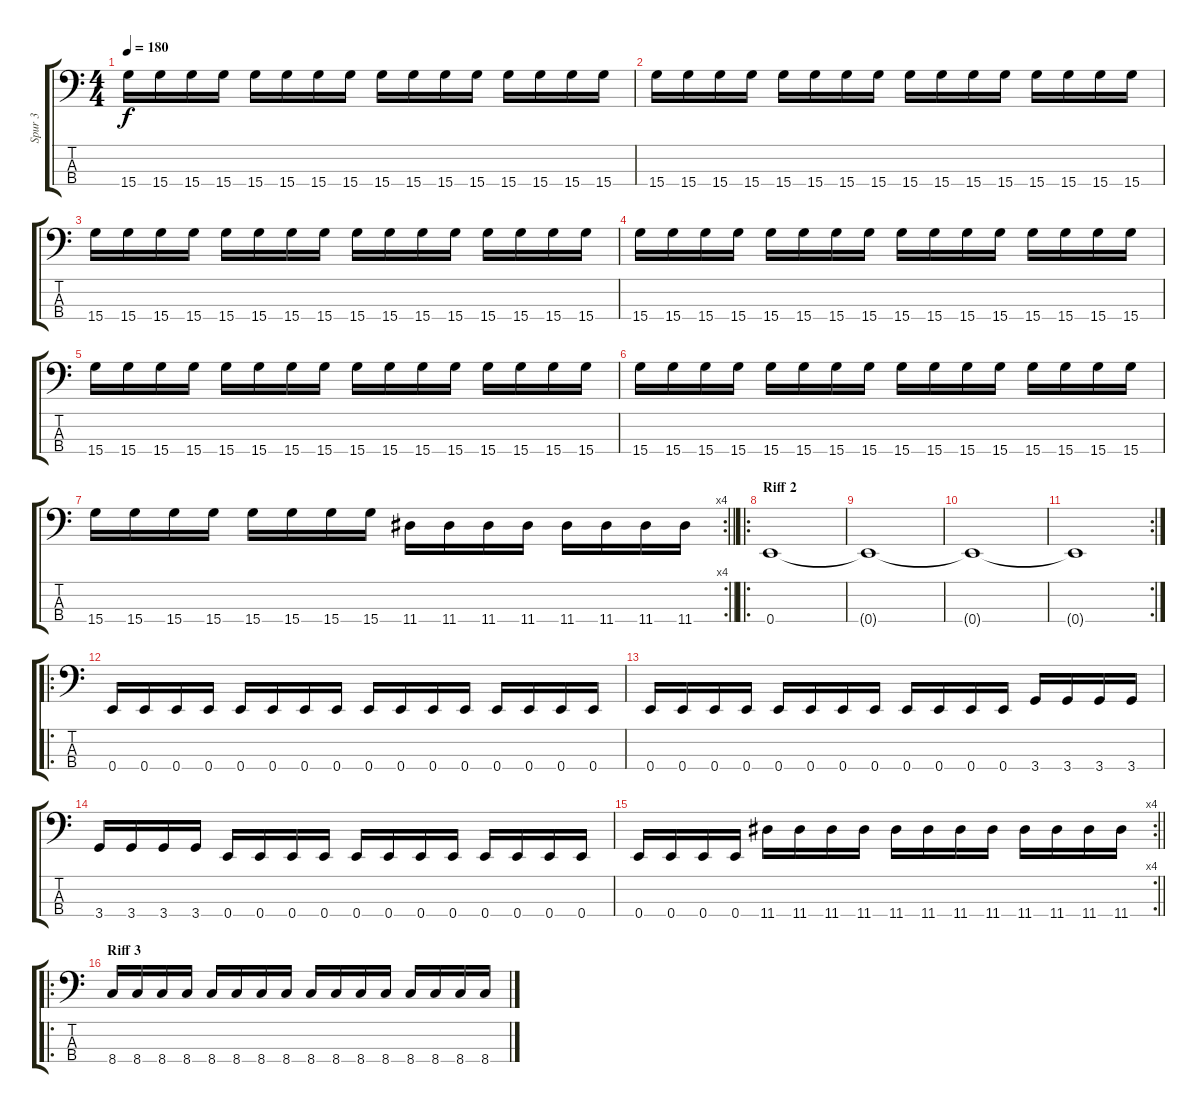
\track ("Spur 3" "Spur 3") {instrument electricbasspick}
\staff {score tabs}
\tuning (G2 D2 A1 E1) {hide}
\ts (4 4)
\tempo 180
\clef f4
\ks c
15.4.16{dy f} 15.4.16 15.4.16 15.4.16 15.4.16 15.4.16 15.4.16 15.4.16 15.4.16 15.4.16 15.4.16 15.4.16 15.4.16 15.4.16 15.4.16 15.4.16 |
15.4.16 15.4.16 15.4.16 15.4.16 15.4.16 15.4.16 15.4.16 15.4.16 15.4.16 15.4.16 15.4.16 15.4.16 15.4.16 15.4.16 15.4.16 15.4.16 |
15.4.16 15.4.16 15.4.16 15.4.16 15.4.16 15.4.16 15.4.16 15.4.16 15.4.16 15.4.16 15.4.16 15.4.16 15.4.16 15.4.16 15.4.16 15.4.16 |
15.4.16 15.4.16 15.4.16 15.4.16 15.4.16 15.4.16 15.4.16 15.4.16 15.4.16 15.4.16 15.4.16 15.4.16 15.4.16 15.4.16 15.4.16 15.4.16 |
15.4.16 15.4.16 15.4.16 15.4.16 15.4.16 15.4.16 15.4.16 15.4.16 15.4.16 15.4.16 15.4.16 15.4.16 15.4.16 15.4.16 15.4.16 15.4.16 |
15.4.16 15.4.16 15.4.16 15.4.16 15.4.16 15.4.16 15.4.16 15.4.16 15.4.16 15.4.16 15.4.16 15.4.16 15.4.16 15.4.16 15.4.16 15.4.16 |
\rc 4
\barLineRight lightlight
15.4.16 15.4.16 15.4.16 15.4.16 15.4.16 15.4.16 15.4.16 15.4.16 11.4.16 11.4.16 11.4.16 11.4.16 11.4.16 11.4.16 11.4.16 11.4.16 |
\ro
\section ("" "Riff 2")
0.4.1 |
0.4{t}.1 |
0.4{t}.1 |
\rc 2
0.4{t}.1 |
\ro
0.4.16 0.4.16 0.4.16 0.4.16 0.4.16 0.4.16 0.4.16 0.4.16 0.4.16 0.4.16 0.4.16 0.4.16 0.4.16 0.4.16 0.4.16 0.4.16 |
0.4.16 0.4.16 0.4.16 0.4.16 0.4.16 0.4.16 0.4.16 0.4.16 0.4.16 0.4.16 0.4.16 0.4.16 3.4.16 3.4.16 3.4.16 3.4.16 |
3.4.16 3.4.16 3.4.16 3.4.16 0.4.16 0.4.16 0.4.16 0.4.16 0.4.16 0.4.16 0.4.16 0.4.16 0.4.16 0.4.16 0.4.16 0.4.16 |
\rc 4
\barLineRight lightlight
0.4.16 0.4.16 0.4.16 0.4.16 11.4.16 11.4.16 11.4.16 11.4.16 11.4.16 11.4.16 11.4.16 11.4.16 11.4.16 11.4.16 11.4.16 11.4.16 |
\ro
\section ("" "Riff 3")
8.4.16 8.4.16 8.4.16 8.4.16 8.4.16 8.4.16 8.4.16 8.4.16 8.4.16 8.4.16 8.4.16 8.4.16 8.4.16 8.4.16 8.4.16 8.4.16
